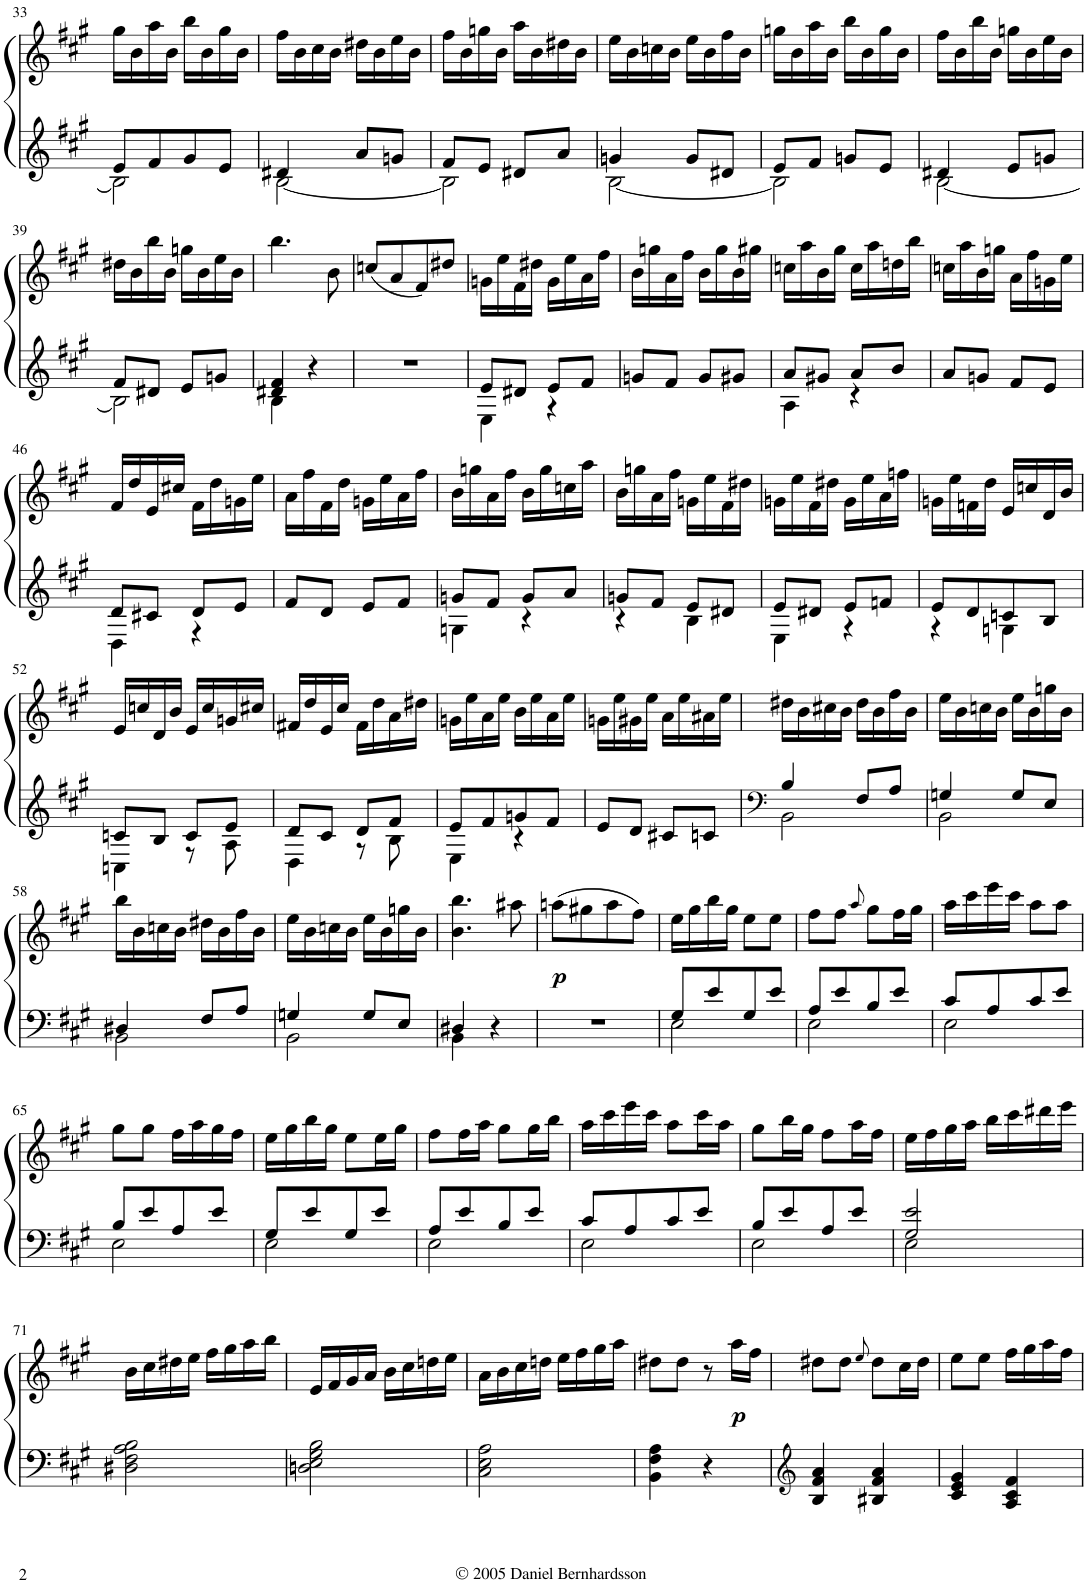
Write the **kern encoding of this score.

**kern	**kern	**dynam
*part1	*part1	*part1
*staff2	*staff1	*staff1/2
*I"Piano	*	*
*I'Pno.	*	*
!!LO:PB:g=z
*clefG2	*clefG2	*
*k[f#c#g#]	*k[f#c#g#]	*
*A:	*A:	*
*M2/4	*M2/4	*
=33	=33	=33
*^	*	*
8e/L	2B\]	16gg#\LL	.
.	.	16b\	.
8f#/	.	16aa\	.
.	.	16b\JJ	.
8g#/	.	16bb\LL	.
.	.	16b\	.
8e/J	.	16gg#\	.
.	.	16b\JJ	.
=34	=34	=34	=34
4d#X/	[2B\	16ff#\LL	.
.	.	16b\	.
.	.	16cc#\	.
.	.	16b\JJ	.
8a/L	.	16dd#X\LL	.
.	.	16b\	.
8gn/J	.	16ee\	.
.	.	16b\JJ	.
=35	=35	=35	=35
8f#/L	2B\]	16ff#\LL	.
.	.	16b\	.
8e/J	.	16ggn\	.
.	.	16b\JJ	.
8d#X/L	.	16aa\LL	.
.	.	16b\	.
8a/J	.	16dd#X\	.
.	.	16b\JJ	.
=36	=36	=36	=36
4gn/	[2B\	16ee\LL	.
.	.	16b\	.
.	.	16ccn\	.
.	.	16b\JJ	.
8g/L	.	16ee\LL	.
.	.	16b\	.
8d#X/J	.	16ff#\	.
.	.	16b\JJ	.
=37	=37	=37	=37
8e/L	2B\]	16ggn\LL	.
.	.	16b\	.
8f#/J	.	16aa\	.
.	.	16b\JJ	.
8gn/L	.	16bb\LL	.
.	.	16b\	.
8e/J	.	16gg\	.
.	.	16b\JJ	.
=38	=38	=38	=38
4d#X/	[2B\	16ff#\LL	.
.	.	16b\	.
.	.	16bb\	.
.	.	16b\JJ	.
8e/L	.	16ggn\LL	.
.	.	16b\	.
8gn/J	.	16ee\	.
.	.	16b\JJ	.
!!LO:LB:g=z
=39	=39	=39	=39
8f#/L	2B\]	16dd#X\LL	.
.	.	16b\	.
8d#X/J	.	16bb\	.
.	.	16b\JJ	.
8e/L	.	16ggn\LL	.
.	.	16b\	.
8gn/J	.	16ee\	.
.	.	16b\JJ	.
=40	=40	=40	=40
4d#X/ 4f#/	4B\	4.bb\	.
4r	4ryy	.	.
.	.	8b\	.
*v	*v	*	*
=41	=41	=41
2r	(8ccn/L	.
.	8a/	.
.	8f#/)	.
.	8dd#X/J	.
=42	=42	=42
*^	*	*
8e/L	4E\	16gn\LL	.
.	.	16ee\	.
8d#X/J	.	16f#\	.
.	.	16dd#X\JJ	.
8e/L	4r	16g\LL	.
.	.	16ee\	.
8f#/J	.	16a\	.
.	.	16ff#\JJ	.
*v	*v	*	*
=43	=43	=43
8gn/L	16b\LL	.
.	16ggn\	.
8f#/J	16a\	.
.	16ff#\JJ	.
8g/L	16b\LL	.
.	16gg\	.
8g#X/J	16b\	.
.	16gg#X\JJ	.
=44	=44	=44
*^	*	*
8a/L	4A\	16ccn\LL	.
.	.	16aa\	.
8g#X/J	.	16b\	.
.	.	16gg#\JJ	.
8a/L	4r	16cc\LL	.
.	.	16aa\	.
8b/J	.	16ddn\	.
.	.	16bb\JJ	.
*v	*v	*	*
=45	=45	=45
8a/L	16ccn\LL	.
.	16aa\	.
8gn/J	16b\	.
.	16ggn\JJ	.
8f#/L	16a\LL	.
.	16ff#\	.
8e/J	16gn\	.
.	16ee\JJ	.
!!LO:LB:g=z
=46	=46	=46
*^	*	*
8d/L	4D\	16f#/LL	.
.	.	16dd/	.
8c#X/J	.	16e/	.
.	.	16cc#X/JJ	.
8d/L	4r	16f#\LL	.
.	.	16dd\	.
8e/J	.	16gn\	.
.	.	16ee\JJ	.
*v	*v	*	*
=47	=47	=47
8f#/L	16a\LL	.
.	16ff#\	.
8d/J	16f#\	.
.	16dd\JJ	.
8e/L	16gn\LL	.
.	16ee\	.
8f#/J	16a\	.
.	16ff#\JJ	.
=48	=48	=48
*^	*	*
8gn/L	4Gn\	16b\LL	.
.	.	16ggn\	.
8f#/J	.	16a\	.
.	.	16ff#\JJ	.
8g/L	4r	16b\LL	.
.	.	16gg\	.
8a/J	.	16ccn\	.
.	.	16aa\JJ	.
=49	=49	=49	=49
8gn/L	4r	16b\LL	.
.	.	16ggn\	.
8f#/J	.	16a\	.
.	.	16ff#\JJ	.
8e/L	4B\	16gn\LL	.
.	.	16ee\	.
8d#X/J	.	16f#\	.
.	.	16dd#X\JJ	.
=50	=50	=50	=50
8e/L	4E\	16gn\LL	.
.	.	16ee\	.
8d#X/J	.	16f#\	.
.	.	16dd#X\JJ	.
8e/L	4r	16g\LL	.
.	.	16ee\	.
8fn/J	.	16a\	.
.	.	16ffn\JJ	.
=51	=51	=51	=51
8e/L	4r	16gn\LL	.
.	.	16ee\	.
8d/	.	16fn\	.
.	.	16dd\JJ	.
8cn/	4Gn\	16e/LL	.
.	.	16ccn/	.
8B/J	.	16d/	.
.	.	16b/JJ	.
!!LO:LB:g=z
=52	=52	=52	=52
8cn/L	4Cn\	16e/LL	.
.	.	16ccn/	.
8B/J	.	16d/	.
.	.	16b/JJ	.
8c/L	8r	16e/LL	.
.	.	16cc/	.
8e/J	8A\	16gn/	.
.	.	16cc#X/JJ	.
=53	=53	=53	=53
8d/L	4D\	16f#X/LL	.
.	.	16dd/	.
8c#/J	.	16e/	.
.	.	16cc#/JJ	.
8d/L	8r	16f#\LL	.
.	.	16dd\	.
8f#/J	8B\	16a\	.
.	.	16dd#X\JJ	.
=54	=54	=54	=54
8e/L	4E\	16gn\LL	.
.	.	16ee\	.
8f#/	.	16a\	.
.	.	16ee\JJ	.
8gn/	4r	16b\LL	.
.	.	16ee\	.
8f#/J	.	16a\	.
.	.	16ee\JJ	.
*v	*v	*	*
=55	=55	=55
8e/L	16gn\LL	.
.	16ee\	.
8d/J	16g#X\	.
.	16ee\JJ	.
8c#X/L	16a\LL	.
.	16ee\	.
8cn/J	16a#X\	.
.	16ee\JJ	.
=56	=56	=56
*clefF4	*	*
*^	*	*
4B/	2BB\	16dd#X\LL	.
.	.	16b\	.
.	.	16cc#X\	.
.	.	16b\JJ	.
8F#/L	.	16dd#\LL	.
.	.	16b\	.
8A/J	.	16ff#\	.
.	.	16b\JJ	.
=57	=57	=57	=57
4Gn/	2BB\	16ee\LL	.
.	.	16b\	.
.	.	16ccn\	.
.	.	16b\JJ	.
8G/L	.	16ee\LL	.
.	.	16b\	.
8E/J	.	16ggn\	.
.	.	16b\JJ	.
!!LO:LB:g=z
=58	=58	=58	=58
4D#X/	2BB\	16bb\LL	.
.	.	16b\	.
.	.	16ccn\	.
.	.	16b\JJ	.
8F#/L	.	16dd#X\LL	.
.	.	16b\	.
8A/J	.	16ff#\	.
.	.	16b\JJ	.
=59	=59	=59	=59
4Gn/	2BB\	16ee\LL	.
.	.	16b\	.
.	.	16ccn\	.
.	.	16b\JJ	.
8G/L	.	16ee\LL	.
.	.	16b\	.
8E/J	.	16ggn\	.
.	.	16b\JJ	.
=60	=60	=60	=60
4D#X/	4BB\	4.b\ 4.bb\	.
4r	4ryy	.	.
.	.	8aa#X\	.
*v	*v	*	*
=61	=61	=61
!	!	!LO:DY:b
2r	(8aan\L	p
.	8gg#X\	.
.	8aa\	.
.	8ff#\J)	.
=62	=62	=62
*^	*	*
8G#/L	2E\	16ee\LL	.
.	.	16gg#\	.
8e/	.	16bb\	.
.	.	16gg#\JJ	.
8G#/	.	8ee\L	.
8e/J	.	8ee\J	.
=63	=63	=63	=63
8A/L	2E\	8ff#\L	.
8e/	.	8ff#\J	.
.	.	8qaa/	.
8B/	.	8gg#\L	.
8e/J	.	16ff#\L	.
.	.	16gg#\JJ	.
=64	=64	=64	=64
8c#/L	2E\	16aa\LL	.
.	.	16ccc#\	.
8A/	.	16eee\	.
.	.	16ccc#\JJ	.
8c#/	.	8aa\L	.
8e/J	.	8aa\J	.
!!LO:LB:g=z
=65	=65	=65	=65
8B/L	2E\	8gg#\L	.
8e/	.	8gg#\J	.
8A/	.	16ff#\LL	.
.	.	16aa\	.
8e/J	.	16gg#\	.
.	.	16ff#\JJ	.
=66	=66	=66	=66
8G#/L	2E\	16ee\LL	.
.	.	16gg#\	.
8e/	.	16bb\	.
.	.	16gg#\JJ	.
8G#/	.	8ee\L	.
8e/J	.	16ee\L	.
.	.	16gg#\JJ	.
=67	=67	=67	=67
8A/L	2E\	8ff#\L	.
8e/	.	16ff#\L	.
.	.	16aa\JJ	.
8B/	.	8gg#\L	.
8e/J	.	16gg#\L	.
.	.	16bb\JJ	.
=68	=68	=68	=68
8c#/L	2E\	16aa\LL	.
.	.	16ccc#\	.
8A/	.	16eee\	.
.	.	16ccc#\JJ	.
8c#/	.	8aa\L	.
8e/J	.	16ccc#\L	.
.	.	16aa\JJ	.
=69	=69	=69	=69
8B/L	2E\	8gg#\L	.
8e/	.	16bb\L	.
.	.	16gg#\JJ	.
8A/	.	8ff#\L	.
8e/J	.	16aa\L	.
.	.	16ff#\JJ	.
=70	=70	=70	=70
2G#/ 2e/	2E\	16ee\LL	.
.	.	16ff#\	.
.	.	16gg#\	.
.	.	16aa\JJ	.
.	.	16bb\LL	.
.	.	16ccc#\	.
.	.	16ddd#X\	.
.	.	16eee\JJ	.
*v	*v	*	*
!!LO:LB:g=z
=71	=71	=71
2D#X\ 2F#\ 2A\ 2B\	16b\LL	.
.	16cc#\	.
.	16dd#X\	.
.	16ee\JJ	.
.	16ff#\LL	.
.	16gg#\	.
.	16aa\	.
.	16bb\JJ	.
=72	=72	=72
2Dn\ 2E\ 2G#\ 2B\	16e/LL	.
.	16f#/	.
.	16g#/	.
.	16a/JJ	.
.	16b\LL	.
.	16cc#\	.
.	16ddn\	.
.	16ee\JJ	.
=73	=73	=73
2C#\ 2E\ 2A\	16a\LL	.
.	16b\	.
.	16cc#\	.
.	16ddn\JJ	.
.	16ee\LL	.
.	16ff#\	.
.	16gg#\	.
.	16aa\JJ	.
=74	=74	=74
4BB\ 4F#\ 4A\	8dd#X\L	.
.	8dd#\J	.
4r	8r	.
!	!	!LO:DY:b
.	16aa\LL	p
.	16ff#\JJ	.
=75	=75	=75
*clefG2	*	*
4B/ 4f#/ 4a/	8dd#X\L	.
.	8dd#\J	.
.	8qee/	.
4B#X/ 4f#/ 4a/	8dd#\L	.
.	16cc#\L	.
.	16dd#\JJ	.
=76	=76	=76
4c#/ 4e/ 4g#/	8ee\L	.
.	8ee\J	.
4A/ 4c#/ 4f#/	16ff#\LL	.
.	16gg#\	.
.	16aa\	.
.	16ff#\JJ	.
=	=	=
*-	*-	*-
